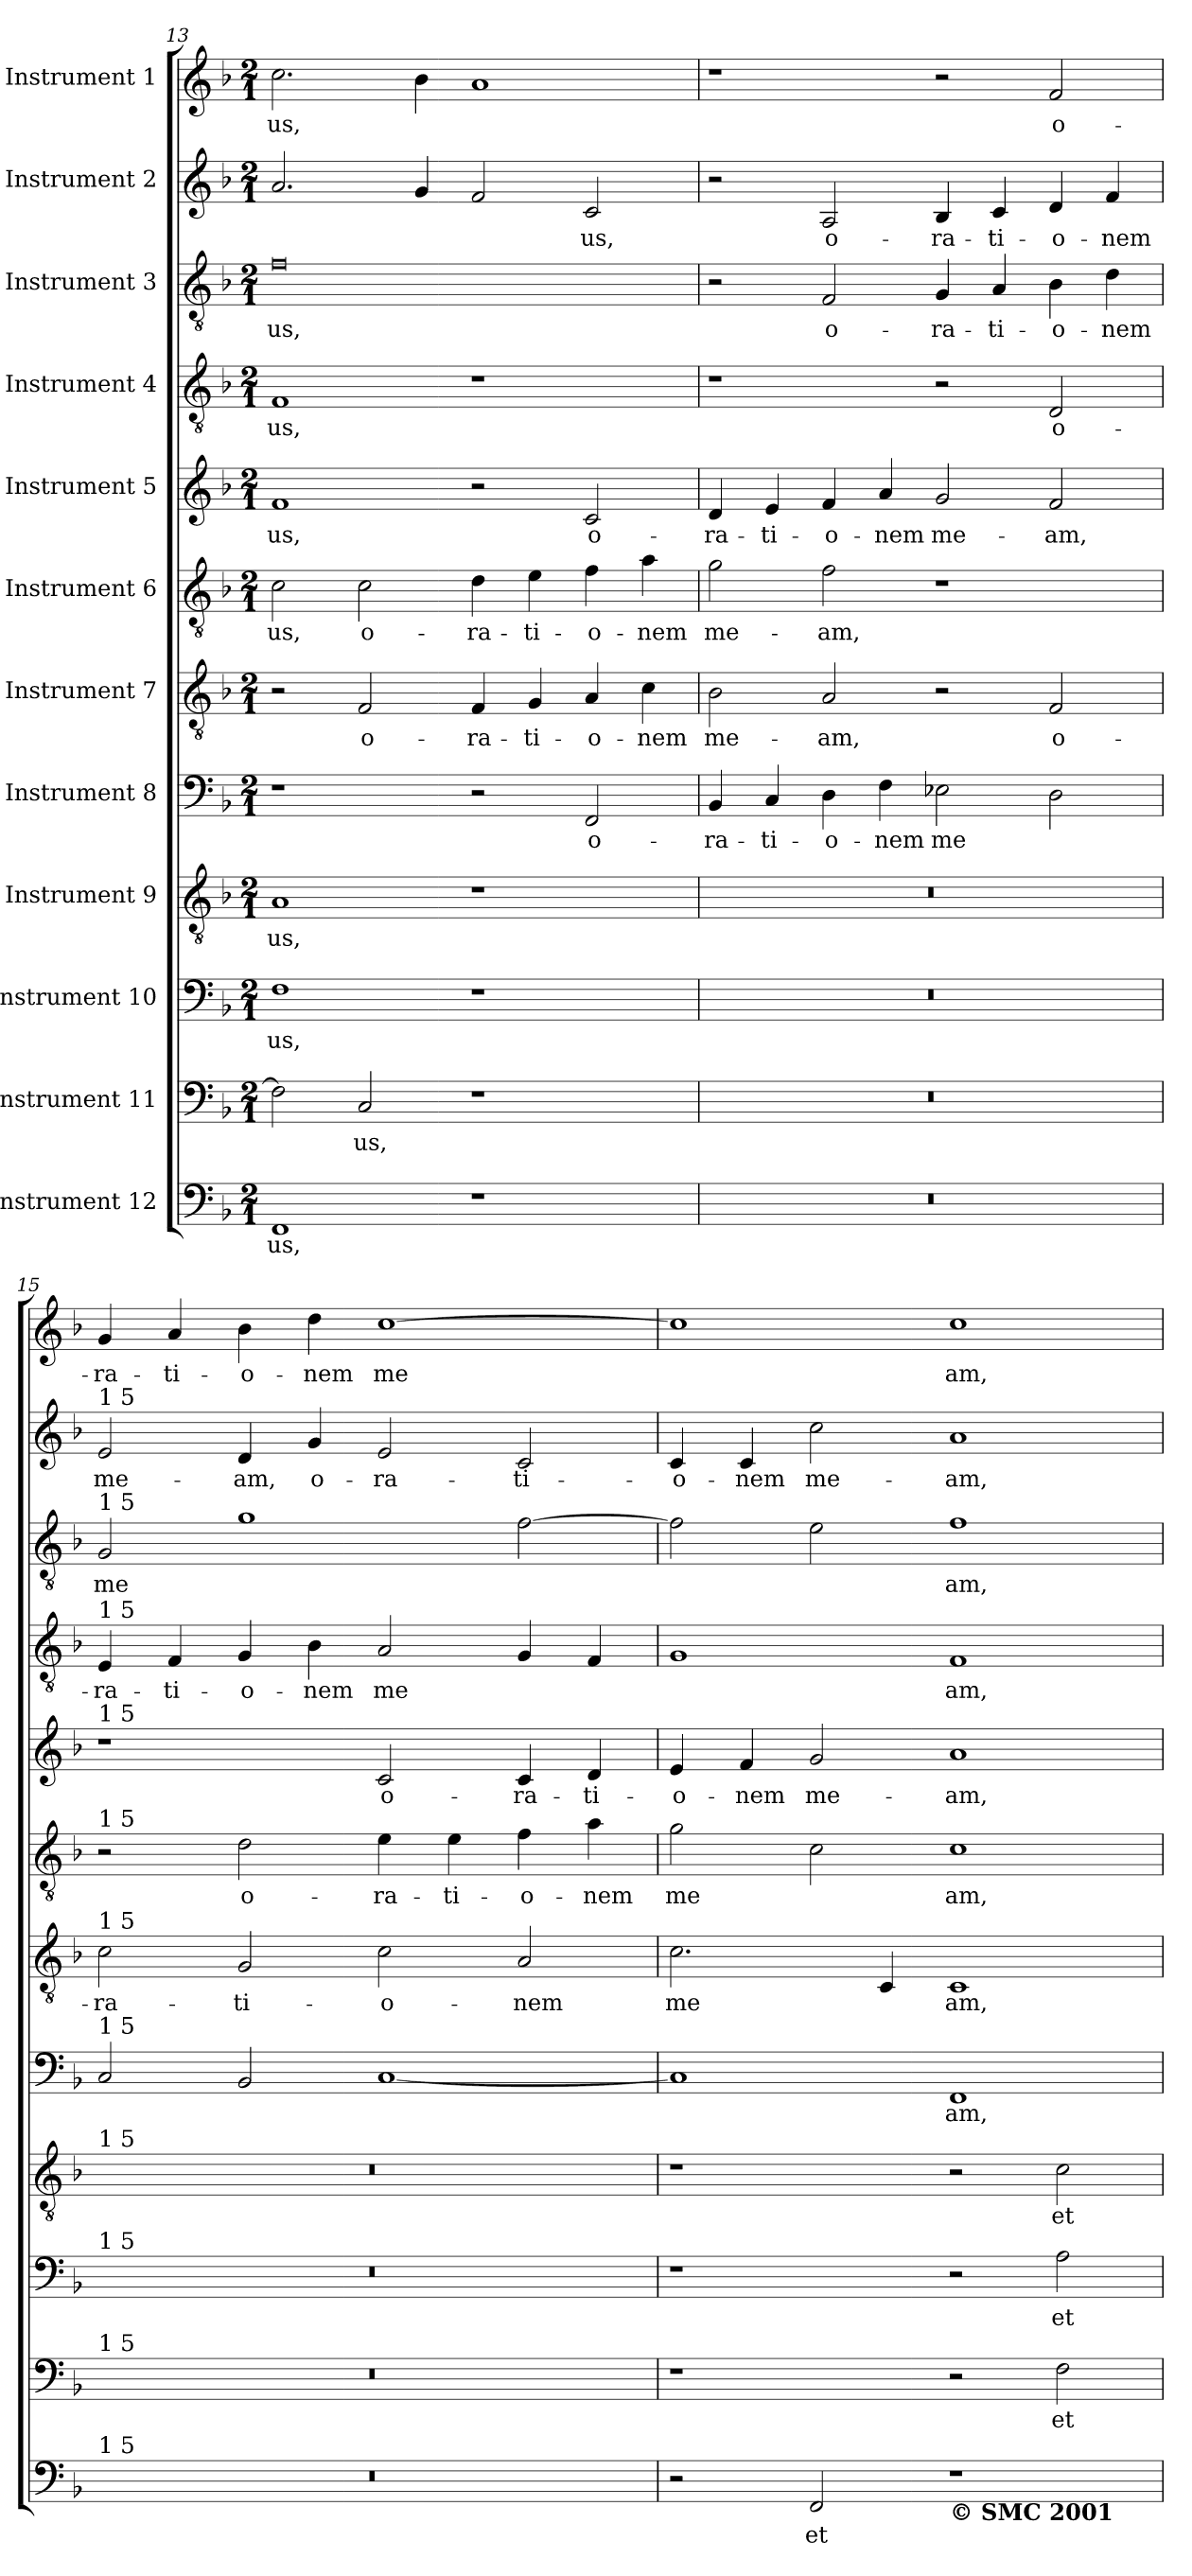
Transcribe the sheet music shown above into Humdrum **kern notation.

**kern	**text	**kern	**text	**kern	**text	**kern	**text	**kern	**text	**kern	**text	**kern	**text	**kern	**text	**kern	**text	**kern	**text	**kern	**text	**kern	**text
*part12	*part12	*part11	*part11	*part10	*part10	*part9	*part9	*part8	*part8	*part7	*part7	*part6	*part6	*part5	*part5	*part4	*part4	*part3	*part3	*part2	*part2	*part1	*part1
*staff12	*staff12	*staff11	*staff11	*staff10	*staff10	*staff9	*staff9	*staff8	*staff8	*staff7	*staff7	*staff6	*staff6	*staff5	*staff5	*staff4	*staff4	*staff3	*staff3	*staff2	*staff2	*staff1	*staff1
*I"Instrument 12	*	*I"Instrument 11	*	*I"Instrument 10	*	*I"Instrument 9	*	*I"Instrument 8	*	*I"Instrument 7	*	*I"Instrument 6	*	*I"Instrument 5	*	*I"Instrument 4	*	*I"Instrument 3	*	*I"Instrument 2	*	*I"Instrument 1	*
*clefF4	*	*clefF4	*	*clefF4	*	*clefGv2	*	*clefF4	*	*clefGv2	*	*clefGv2	*	*clefG2	*	*clefGv2	*	*clefGv2	*	*clefG2	*	*clefG2	*
*k[b-]	*	*k[b-]	*	*k[b-]	*	*k[b-]	*	*k[b-]	*	*k[b-]	*	*k[b-]	*	*k[b-]	*	*k[b-]	*	*k[b-]	*	*k[b-]	*	*k[b-]	*
*F:	*	*F:	*	*F:	*	*F:	*	*F:	*	*F:	*	*F:	*	*F:	*	*F:	*	*F:	*	*F:	*	*F:	*
*M2/1	*	*M2/1	*	*M2/1	*	*M2/1	*	*M2/1	*	*M2/1	*	*M2/1	*	*M2/1	*	*M2/1	*	*M2/1	*	*M2/1	*	*M2/1	*
=13	=13	=13	=13	=13	=13	=13	=13	=13	=13	=13	=13	=13	=13	=13	=13	=13	=13	=13	=13	=13	=13	=13	=13
!	!LO:LY:b:cj	!	!LO:LY:b:cj	!	!LO:LY:b:cj	!	!LO:LY:b:cj	!	!	!	!	!	!LO:LY:b:cj	!	!LO:LY:b:cj	!	!LO:LY:b:cj	!	!LO:LY:b:cj	!	!LO:LY:b:cj	!	!LO:LY:b:cj
1FF	-us,	2F\]	--	1F	-us,	1A	-us,	1r	.	2r	.	2c\	-us,	1f	-us,	1F	-us,	0f	-us,	2.a/	--	2.cc\	-us,
!	!	!	!LO:LY:b:cj	!	!	!	!	!	!	!	!LO:LY:b:cj	!	!LO:LY:b:cj	!	!	!	!	!	!	!	!	!	!
.	.	2C/	-us,	.	.	.	.	.	.	2F/	o-	2c\	o-	.	.	.	.	.	.	.	.	.	.
!	!	!	!	!	!	!	!	!	!	!	!	!	!	!	!	!	!	!	!	!	!LO:LY:b:cj	!	!LO:LY:b:cj
.	.	.	.	.	.	.	.	.	.	.	.	.	.	.	.	.	.	.	.	4g/	--	4b-\	.
!	!	!	!	!	!	!	!	!	!	!	!LO:LY:b:cj	!	!LO:LY:b:cj	!	!	!	!	!	!	!	!LO:LY:b:cj	!	!LO:LY:b:cj
1r	.	1r	.	1r	.	1r	.	2r	.	4F/	-ra-	4d\	-ra-	2r	.	1r	.	.	.	2f/	--	1a	.
!	!	!	!	!	!	!	!	!	!	!	!LO:LY:b:cj	!	!LO:LY:b:cj	!	!	!	!	!	!	!	!	!	!
.	.	.	.	.	.	.	.	.	.	4G/	-ti-	4e\	-ti-	.	.	.	.	.	.	.	.	.	.
!	!	!	!	!	!	!	!	!	!LO:LY:b:cj	!	!LO:LY:b:cj	!	!LO:LY:b:cj	!	!LO:LY:b:cj	!	!	!	!	!	!LO:LY:b:cj	!	!
.	.	.	.	.	.	.	.	2FF/	o-	4A/	-o-	4f\	-o-	2c/	o-	.	.	.	.	2c/	-us,	.	.
!	!	!	!	!	!	!	!	!	!	!	!LO:LY:b:cj	!	!LO:LY:b:cj	!	!	!	!	!	!	!	!	!	!
.	.	.	.	.	.	.	.	.	.	4c\	-nem	4a\	-nem	.	.	.	.	.	.	.	.	.	.
=14	=14	=14	=14	=14	=14	=14	=14	=14	=14	=14	=14	=14	=14	=14	=14	=14	=14	=14	=14	=14	=14	=14	=14
!	!	!	!	!	!	!	!	!	!LO:LY:b:cj	!	!LO:LY:b:cj	!	!LO:LY:b:cj	!	!LO:LY:b:cj	!	!	!	!	!	!	!	!
0r	.	0r	.	0r	.	0r	.	4BB-/	-ra-	2B-\	me-	2g\	me-	4d/	-ra-	1r	.	2r	.	2r	.	1r	.
!	!	!	!	!	!	!	!	!	!LO:LY:b:cj	!	!	!	!	!	!LO:LY:b:cj	!	!	!	!	!	!	!	!
.	.	.	.	.	.	.	.	4C/	-ti-	.	.	.	.	4e/	-ti-	.	.	.	.	.	.	.	.
!	!	!	!	!	!	!	!	!	!LO:LY:b:cj	!	!LO:LY:b:cj	!	!LO:LY:b:cj	!	!LO:LY:b:cj	!	!	!	!LO:LY:b:cj	!	!LO:LY:b:cj	!	!
.	.	.	.	.	.	.	.	4D\	-o-	2A/	-am,	2f\	-am,	4f/	-o-	.	.	2F/	o-	2A/	o-	.	.
!	!	!	!	!	!	!	!	!	!LO:LY:b:cj	!	!	!	!	!	!LO:LY:b:cj	!	!	!	!	!	!	!	!
.	.	.	.	.	.	.	.	4F\	-nem	.	.	.	.	4a/	-nem	.	.	.	.	.	.	.	.
!	!	!	!	!	!	!	!	!	!LO:LY:b:cj	!	!	!	!	!	!LO:LY:b:cj	!	!	!	!LO:LY:b:cj	!	!LO:LY:b:cj	!	!
.	.	.	.	.	.	.	.	2E-X\	me-	2r	.	1r	.	2g/	me-	2r	.	4G/	-ra-	4B-/	-ra-	2r	.
!	!	!	!	!	!	!	!	!	!	!	!	!	!	!	!	!	!	!	!LO:LY:b:cj	!	!LO:LY:b:cj	!	!
.	.	.	.	.	.	.	.	.	.	.	.	.	.	.	.	.	.	4A/	-ti-	4c/	-ti-	.	.
!	!	!	!	!	!	!	!	!	!LO:LY:b:cj	!	!LO:LY:b:cj	!	!	!	!LO:LY:b:cj	!	!LO:LY:b:cj	!	!LO:LY:b:cj	!	!LO:LY:b:cj	!	!LO:LY:b:cj
.	.	.	.	.	.	.	.	2D\	--	2F/	o-	.	.	2f/	-am,	2D/	o-	4B-\	-o-	4d/	-o-	2f/	o-
!	!	!	!	!	!	!	!	!	!	!	!	!	!	!	!	!	!	!	!LO:LY:b:cj	!	!LO:LY:b:cj	!	!
.	.	.	.	.	.	.	.	.	.	.	.	.	.	.	.	.	.	4d\	-nem	4f/	-nem	.	.
!!LO:PB:g=z
=15	=15	=15	=15	=15	=15	=15	=15	=15	=15	=15	=15	=15	=15	=15	=15	=15	=15	=15	=15	=15	=15	=15	=15
!	!	!	!	!	!	!	!	!	!	!	!	!	!	!	!	!	!	!	!	!LO:TX:a:t=1 5	!	!	!
!	!	!	!	!	!	!	!	!	!	!	!	!	!	!	!	!	!	!LO:TX:a:t=1 5	!	!	!	!	!
!	!	!	!	!	!	!	!	!	!	!	!	!	!	!	!	!LO:TX:a:t=1 5	!	!	!	!	!	!	!
!	!	!	!	!	!	!	!	!	!	!	!	!	!	!LO:TX:a:t=1 5	!	!	!	!	!	!	!	!	!
!	!	!	!	!	!	!	!	!	!	!	!	!LO:TX:a:t=1 5	!	!	!	!	!	!	!	!	!	!	!
!	!	!	!	!	!	!	!	!	!	!LO:TX:a:t=1 5	!	!	!	!	!	!	!	!	!	!	!	!	!
!	!	!	!	!	!	!	!	!LO:TX:a:t=1 5	!	!	!	!	!	!	!	!	!	!	!	!	!	!	!
!	!	!	!	!	!	!LO:TX:a:t=1 5	!	!	!	!	!	!	!	!	!	!	!	!	!	!	!	!	!
!	!	!	!	!LO:TX:a:t=1 5	!	!	!	!	!	!	!	!	!	!	!	!	!	!	!	!	!	!	!
!	!	!LO:TX:a:t=1 5	!	!	!	!	!	!	!	!	!	!	!	!	!	!	!	!	!	!	!	!	!
!LO:TX:a:t=1 5	!	!	!	!	!	!	!	!	!	!	!	!	!	!	!	!	!	!	!	!	!	!	!
!	!	!	!	!	!	!	!	!	!LO:LY:b:cj	!	!LO:LY:b:cj	!	!	!	!	!	!LO:LY:b:cj	!	!LO:LY:b:cj	!	!LO:LY:b:cj	!	!LO:LY:b:cj
0r	.	0r	.	0r	.	0r	.	2C/	--	2c\	-ra-	2r	.	1r	.	4E/	-ra-	2G/	me-	2e/	me-	4g/	-ra-
!	!	!	!	!	!	!	!	!	!	!	!	!	!	!	!	!	!LO:LY:b:cj	!	!	!	!	!	!LO:LY:b:cj
.	.	.	.	.	.	.	.	.	.	.	.	.	.	.	.	4F/	-ti-	.	.	.	.	4a/	-ti-
!	!	!	!	!	!	!	!	!	!LO:LY:b:cj	!	!LO:LY:b:cj	!	!LO:LY:b:cj	!	!	!	!LO:LY:b:cj	!	!LO:LY:b:cj	!	!LO:LY:b:cj	!	!LO:LY:b:cj
.	.	.	.	.	.	.	.	2BB-/	--	2G/	-ti-	2d\	o-	.	.	4G/	-o-	1g	--	4d/	-am,	4b-\	-o-
!	!	!	!	!	!	!	!	!	!	!	!	!	!	!	!	!	!LO:LY:b:cj	!	!	!	!LO:LY:b:cj	!	!LO:LY:b:cj
.	.	.	.	.	.	.	.	.	.	.	.	.	.	.	.	4B-\	-nem	.	.	4g/	o-	4dd\	-nem
!	!	!	!	!	!	!	!	!	!LO:LY:b:cj	!	!LO:LY:b:cj	!	!LO:LY:b:cj	!	!LO:LY:b:cj	!	!LO:LY:b:cj	!	!	!	!LO:LY:b:cj	!	!LO:LY:b:cj
.	.	.	.	.	.	.	.	[<1C	--	2c\	-o-	4e\	-ra-	2c/	o-	2A/	me-	.	.	2e/	-ra-	[>1cc	me-
!	!	!	!	!	!	!	!	!	!	!	!	!	!LO:LY:b:cj	!	!	!	!	!	!	!	!	!	!
.	.	.	.	.	.	.	.	.	.	.	.	4e\	-ti-	.	.	.	.	.	.	.	.	.	.
!	!	!	!	!	!	!	!	!	!	!	!LO:LY:b:cj	!	!LO:LY:b:cj	!	!LO:LY:b:cj	!	!LO:LY:b:cj	!	!LO:LY:b:cj	!	!LO:LY:b:cj	!	!
.	.	.	.	.	.	.	.	.	.	2A/	-nem	4f\	-o-	4c/	-ra-	4G/	--	[>2f\	--	2c/	-ti-	.	.
!	!	!	!	!	!	!	!	!	!	!	!	!	!LO:LY:b:cj	!	!LO:LY:b:cj	!	!LO:LY:b:cj	!	!	!	!	!	!
.	.	.	.	.	.	.	.	.	.	.	.	4a\	-nem	4d/	-ti-	4F/	--	.	.	.	.	.	.
=16	=16	=16	=16	=16	=16	=16	=16	=16	=16	=16	=16	=16	=16	=16	=16	=16	=16	=16	=16	=16	=16	=16	=16
!	!	!	!	!	!	!	!	!	!LO:LY:b:cj	!	!LO:LY:b:cj	!	!LO:LY:b:cj	!	!LO:LY:b:cj	!	!LO:LY:b:cj	!	!LO:LY:b:cj	!	!LO:LY:b:cj	!	!LO:LY:b:cj
2r	.	1r	.	1r	.	1r	.	1C]	--	2.c\	me-	2g\	me-	4e/	-o-	1G	--	2f\]	--	4c/	-o-	1cc]	--
!	!	!	!	!	!	!	!	!	!	!	!	!	!	!	!LO:LY:b:cj	!	!	!	!	!	!LO:LY:b:cj	!	!
.	.	.	.	.	.	.	.	.	.	.	.	.	.	4f/	-nem	.	.	.	.	4c/	-nem	.	.
!	!LO:LY:b:cj	!	!	!	!	!	!	!	!	!	!	!	!LO:LY:b:cj	!	!LO:LY:b:cj	!	!	!	!LO:LY:b:cj	!	!LO:LY:b:cj	!	!
2FF/	et	.	.	.	.	.	.	.	.	.	.	2c\	--	2g/	me-	.	.	2e\	--	2cc\	me-	.	.
!	!	!	!	!	!	!	!	!	!	!	!LO:LY:b:cj	!	!	!	!	!	!	!	!	!	!	!	!
.	.	.	.	.	.	.	.	.	.	4C/	--	.	.	.	.	.	.	.	.	.	.	.	.
!LO:TX:b:B:t=© SMC 2001	!	!	!	!	!	!	!	!	!	!	!	!	!	!	!	!	!	!	!	!	!	!	!
!	!	!	!	!	!	!	!	!	!LO:LY:b:cj	!	!LO:LY:b:cj	!	!LO:LY:b:cj	!	!LO:LY:b:cj	!	!LO:LY:b:cj	!	!LO:LY:b:cj	!	!LO:LY:b:cj	!	!LO:LY:b:cj
1r	.	2r	.	2r	.	2r	.	1FF	-am,	1C	-am,	1c	-am,	1a	-am,	1F	-am,	1f	-am,	1a	-am,	1cc	-am,
!	!	!	!LO:LY:b:cj	!	!LO:LY:b:cj	!	!LO:LY:b:cj	!	!	!	!	!	!	!	!	!	!	!	!	!	!	!	!
.	.	2F\	et	2A\	et	2c\	et	.	.	.	.	.	.	.	.	.	.	.	.	.	.	.	.
=	=	=	=	=	=	=	=	=	=	=	=	=	=	=	=	=	=	=	=	=	=	=	=
*-	*-	*-	*-	*-	*-	*-	*-	*-	*-	*-	*-	*-	*-	*-	*-	*-	*-	*-	*-	*-	*-	*-	*-
